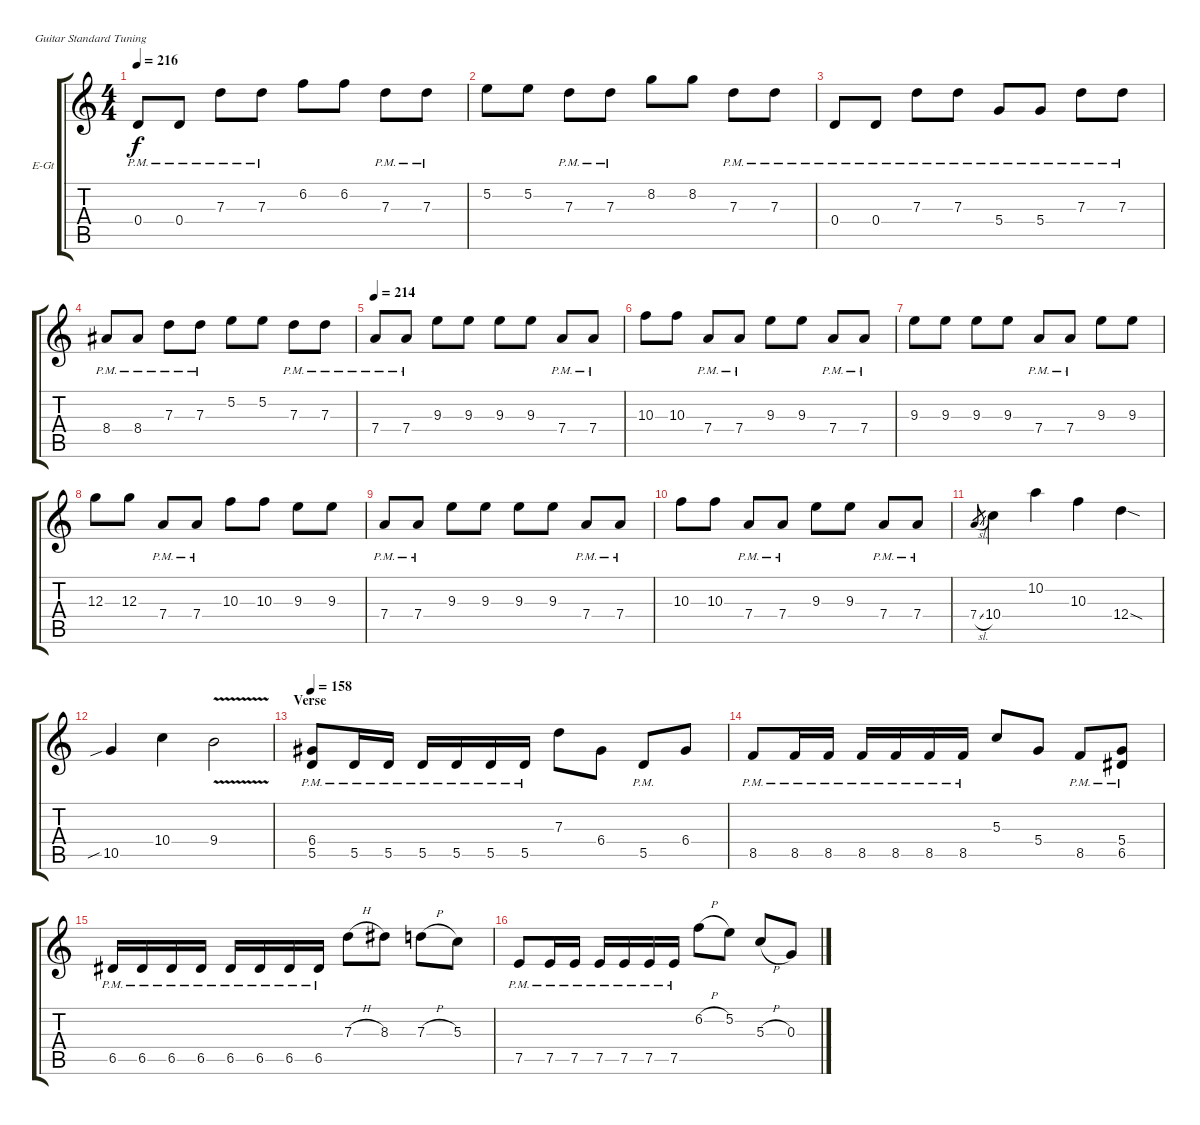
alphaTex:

\bracketExtendMode groupsimilarinstruments
\firstSystemTrackNameOrientation horizontal
\otherSystemsTrackNameOrientation horizontal
\track ("Paul Masvidal" "E-Gt") {instrument distortionguitar}
\staff {score tabs}
\tuning (E4 B3 G3 D3 A2 E2)
\ts (4 4)
\tempo 216
\clef g2
\ks c
0.4{pm}.8{dy f} 0.4{pm}.8 7.3{pm}.8 7.3{pm}.8 6.2.8 6.2.8 7.3{pm}.8 7.3{pm}.8 |
5.2.8 5.2.8 7.3{pm}.8 7.3{pm}.8 8.2.8 8.2.8 7.3{pm}.8 7.3{pm}.8 |
0.4{pm}.8 0.4{pm}.8 7.3{pm}.8 7.3{pm}.8 5.4{pm}.8 5.4{pm}.8 7.3{pm}.8 7.3{pm}.8 |
8.4{pm}.8 8.4{pm}.8 7.3{pm}.8 7.3{pm}.8 5.2.8 5.2.8 7.3{pm}.8 7.3{pm}.8 |
\tempo 214
7.4{pm}.8 7.4{pm}.8 9.3.8 9.3.8 9.3.8 9.3.8 7.4{pm}.8 7.4{pm}.8 |
10.3.8 10.3.8 7.4{pm}.8 7.4{pm}.8 9.3.8 9.3.8 7.4{pm}.8 7.4{pm}.8 |
9.3.8 9.3.8 9.3.8 9.3.8 7.4{pm}.8 7.4{pm}.8 9.3.8 9.3.8 |
12.3.8 12.3.8 7.4{pm}.8 7.4{pm}.8 10.3.8 10.3.8 9.3.8 9.3.8 |
7.4{pm}.8 7.4{pm}.8 9.3.8 9.3.8 9.3.8 9.3.8 7.4{pm}.8 7.4{pm}.8 |
10.3.8 10.3.8 7.4{pm}.8 7.4{pm}.8 9.3.8 9.3.8 7.4{pm}.8 7.4{pm}.8 |
7.4{sl}.8{gr} 10.4.4 10.2.4 10.3.4 12.4{sod}.4 |
10.5{sib}.4 10.4.4 9.4{v}.2 |
\section ("" "Verse")
\tempo 158
(6.4{pm} 5.5{pm}).8 5.5{pm}.16 5.5{pm}.16 5.5{pm}.16 5.5{pm}.16 5.5{pm}.16 5.5{pm}.16 7.3.8 6.4.8 5.5{pm}.8 6.4.8 |
8.5{pm}.8 8.5{pm}.16 8.5{pm}.16 8.5{pm}.16 8.5{pm}.16 8.5{pm}.16 8.5{pm}.16 5.3.8 5.4.8 8.5{pm}.8 (6.5{pm} 5.4{pm}).8 |
6.5{pm}.16 6.5{pm}.16 6.5{pm}.16 6.5{pm}.16 6.5{pm}.16 6.5{pm}.16 6.5{pm}.16 6.5{pm}.16 7.3{h}.8 8.3.8 7.3{h}.8 5.3.8 |
7.5{pm}.8 7.5{pm}.16 7.5{pm}.16 7.5{pm}.16 7.5{pm}.16 7.5{pm}.16 7.5{pm}.16 6.2{h}.8 5.2.8 5.3{h}.8 0.3.8
